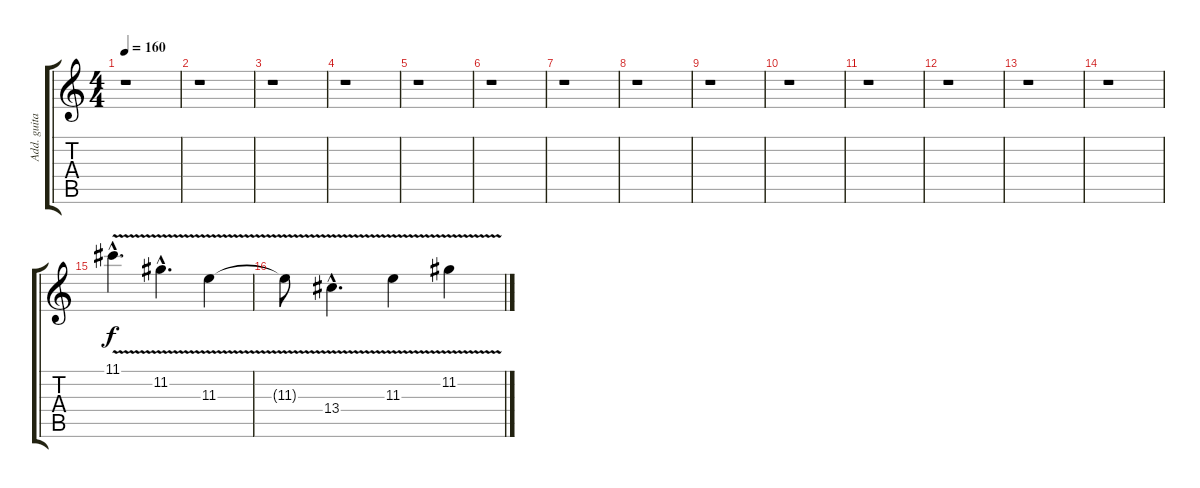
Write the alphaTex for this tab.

\track ("Add. guitar" "Add. guita") {instrument distortionguitar}
\staff {score tabs}
\tuning (D4 A3 F3 C3 G2 C2) {hide}
\ts (4 4)
\tempo 160
\clef g2
\ks c
r.1{dy fff} |
r.1 |
r.1 |
r.1 |
r.1 |
r.1 |
r.1 |
r.1 |
r.1 |
r.1 |
r.1 |
r.1 |
r.1 |
r.1 |
11.1{v hac}.4{d dy f volume 14 balance 8 instrument distortionguitar} 11.2{v hac}.4{d} 11.3{v}.4 |
11.3{t}.8 13.4{v hac}.4{d} 11.3{v}.4 11.2{v}.4
